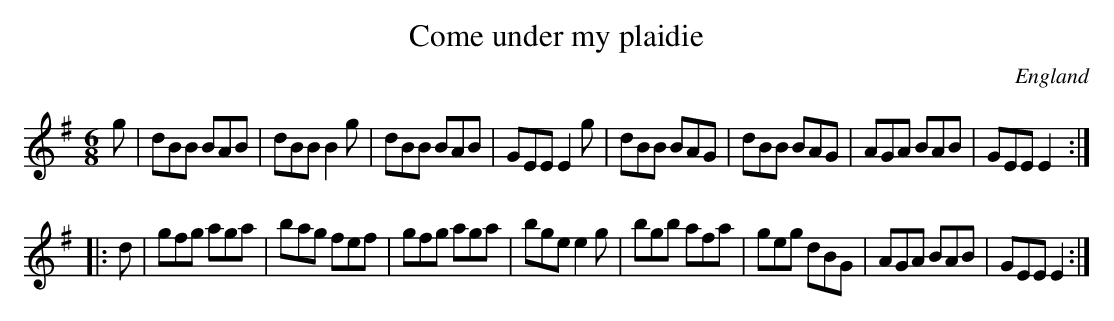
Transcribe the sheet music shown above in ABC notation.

X:1
T:Come under my plaidie
O:England
M:6/8
K:Em
g | dBB BAB | dBB B2g | dBB BAB | GEE E2g | \
dBB BAG | dBB BAG | AGA BAB | GEE E2 :|*
 |:d | gfg aga | bag fef | gfg aga | bge e2g | \
bgb afa | geg dBG | AGA BAB | GEE E2 :|**
